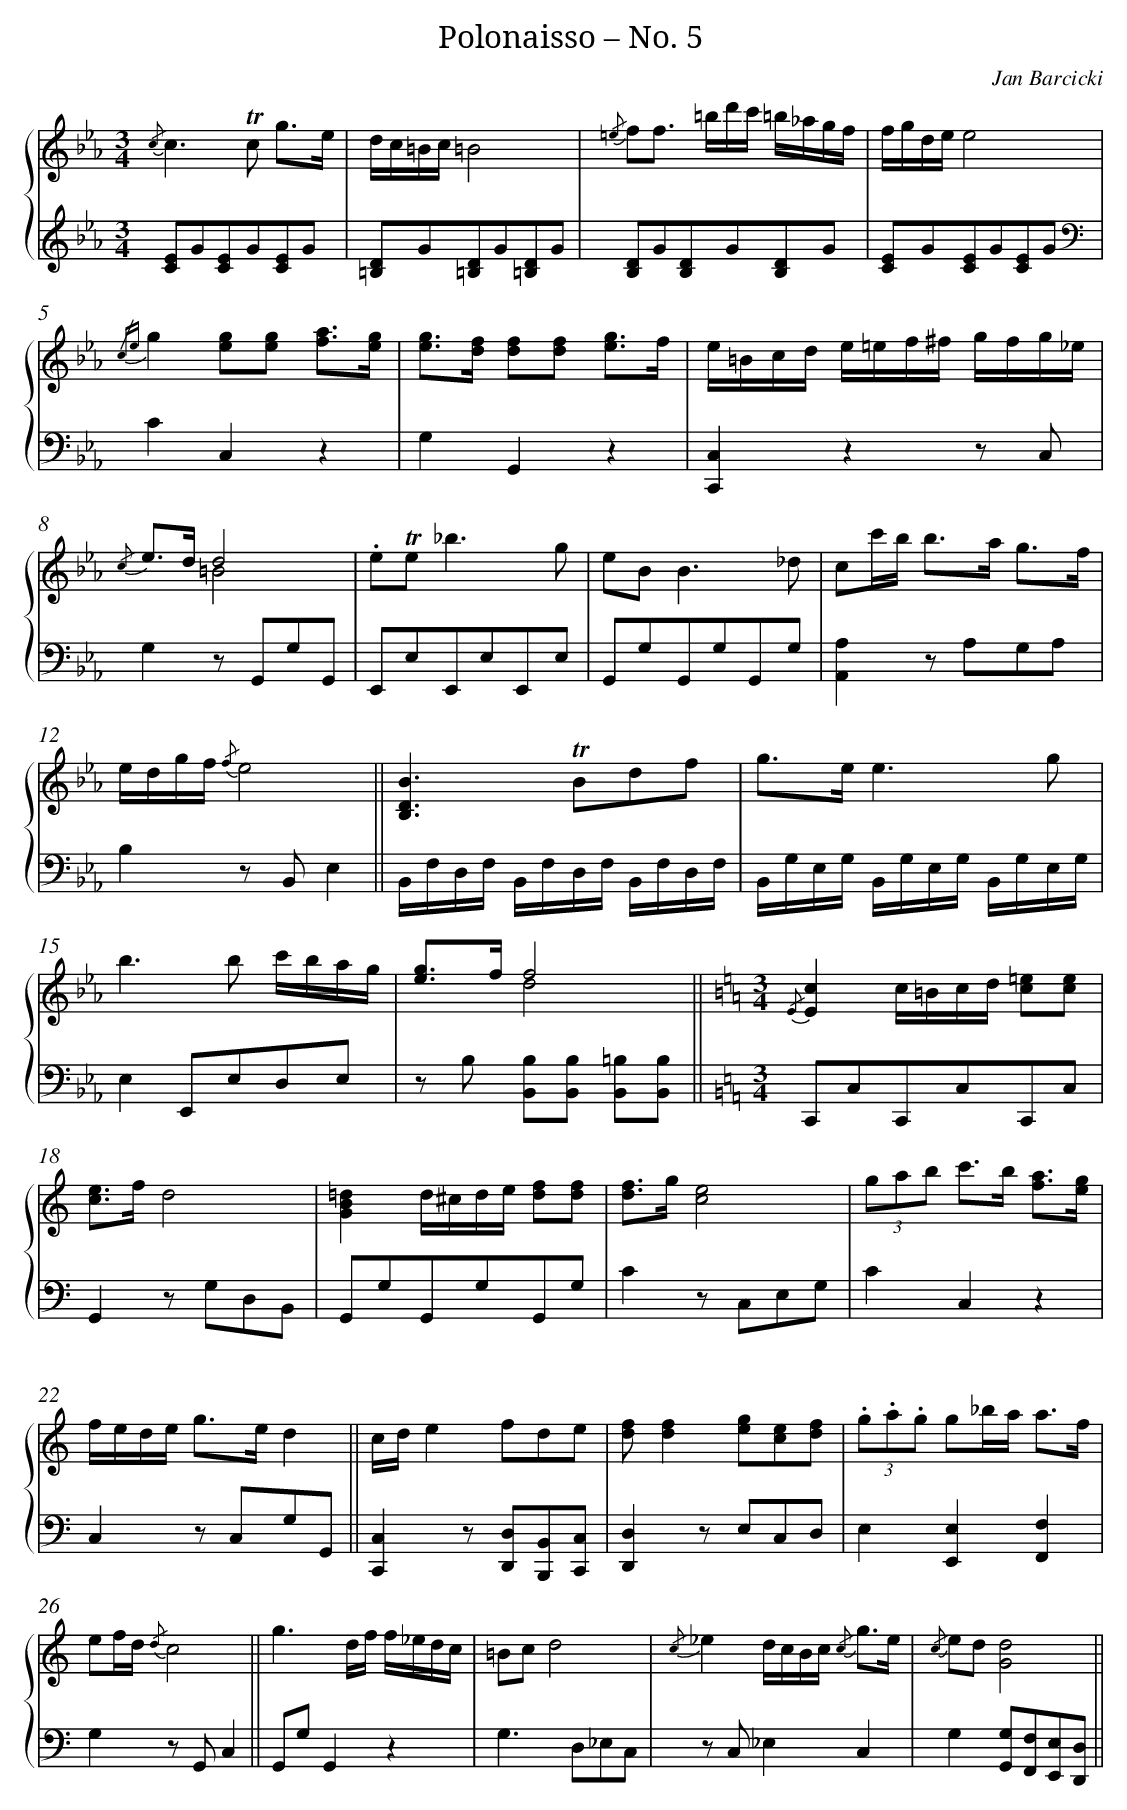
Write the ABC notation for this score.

X:1
T: Polonaisso – No. 5
C: Jan Barcicki
L: 1/8
M: 3/4
%%staves {1 2}
V: 1 clef=treble
V: 2 clef=treble
K: Eb
[V:1] {/c}c2>!trill!c2 g3/e/ |
[V:2] [EC]G[EC]G[EC]G |
[V:1] d/c/=B/c/=B4 |
[V:2] [D=B,]G[D=B,]G[D=B,]G |
[V:1] {/=e} ff> =bd'/c'/ =b/_a/g/f/ |
[V:2] [DB,]G[DB,]G[DB,]G |
[V:1] f/g/d/e/e4 |
[V:2] [EC]G[EC]G[EC]G |
[V:1] {/ce}g2[ge][ge] [a3/f3/][g/e/] |
[V:2] [K:clef=bass]C2C,2z2 |
[V:1] [ge]>[fd] [fd][fd] [g3/e3/]f/ |
[V:2] G,2G,,2z2 |
[V:1] e/=B/c/d/ e/=e/f/^f/ g/f/g/_e/ |
[V:2] [C,2C,,2]z2z C, |
[V:1] {/c} e>dd4 & x2=B4 |
[V:2] G,2z G,,G,G,, |
[V:1] .e!trill!e2<_b2g |
[V:2] E,,E,E,,E,E,,E, |
[V:1] eB2<B2_d |
[V:2] G,,G,G,,G,G,,G, |
[V:1] cc'/b< ba< gf/ |
[V:2] [A,2A,,2]z A,G,A, |
[V:1] e/d/g/f/ {/f}e4 ||
[V:2] B,2z B,,E,2 ||
[V:1] [B2D2B,2]>!trill!B2df |
[V:2] B,,/F,/D,/F,/ B,,/F,/D,/F,/ B,,/F,/D,/F,/ |
[V:1] g>ee3g |
[V:2] B,,/G,/E,/G,/ B,,/G,/E,/G,/ B,,/G,/E,/G,/ |
[V:1] b2>b2 c'/b/a/g/ |
[V:2] E,2E,,E,D,E, |
[V:1] [ge]>ff4 & x2d4 ||
[V:2] z B, [B,B,,][B,B,,] [=B,B,,][B,B,,] ||
[V:1]  [K:C] [M:3/4]{/E}[c2E2]c/=B/c/d/ [=ec][ec] |
[V:2]  [K:C] [M:3/4]C,,C,C,,C,C,,C, |
[V:1] [ec]>fd4 |
[V:2] G,,2z G,D,B,, |
[V:1] [=d2B2G2]d/^c/d/e/ [fd][fd] |
[V:2] G,,G,G,,G,G,,G, |
[V:1] [fd]>g[e4c4] |
[V:2] C2z C,E,G, |
[V:1] (3gab c'>b [a3/f3/][g/e/] |
[V:2] C2C,2z2 |
[V:1] f/e/d/e< ge/d2 ||
[V:2] C,2z C,G,G,, ||
[V:1] c/d/e2fde |
[V:2] [C,2C,,2]z [D,D,,][B,,B,,,][C,C,,] |
[V:1] [fd][f2d2][ge][ec][fd] |
[V:2] [D,2D,,2]z E,C,D, |
[V:1] (3.g.a.g g_b/a< af/ |
[V:2] E,2[E,2E,,2][F,2F,,2] |
[V:1] ef/d/ {/d}c4 ||
[V:2] G,2z G,,C,2 ||
[V:1] g3d/f/ f/_e/d/c/ |
[V:2] G,,G,G,,2z2 |
[V:1] =Bcd4 |
[V:2] G,2>D,2_E,C, |
[V:1] {/c}_e2d/c/B/c< {/c} ge/ |
[V:2] z C,_E,2C,2 |
[V:1] {/c} ed[d4G4] ||
[V:2] G,2[G,G,,][F,F,,][E,E,,][D,D,,] ||
